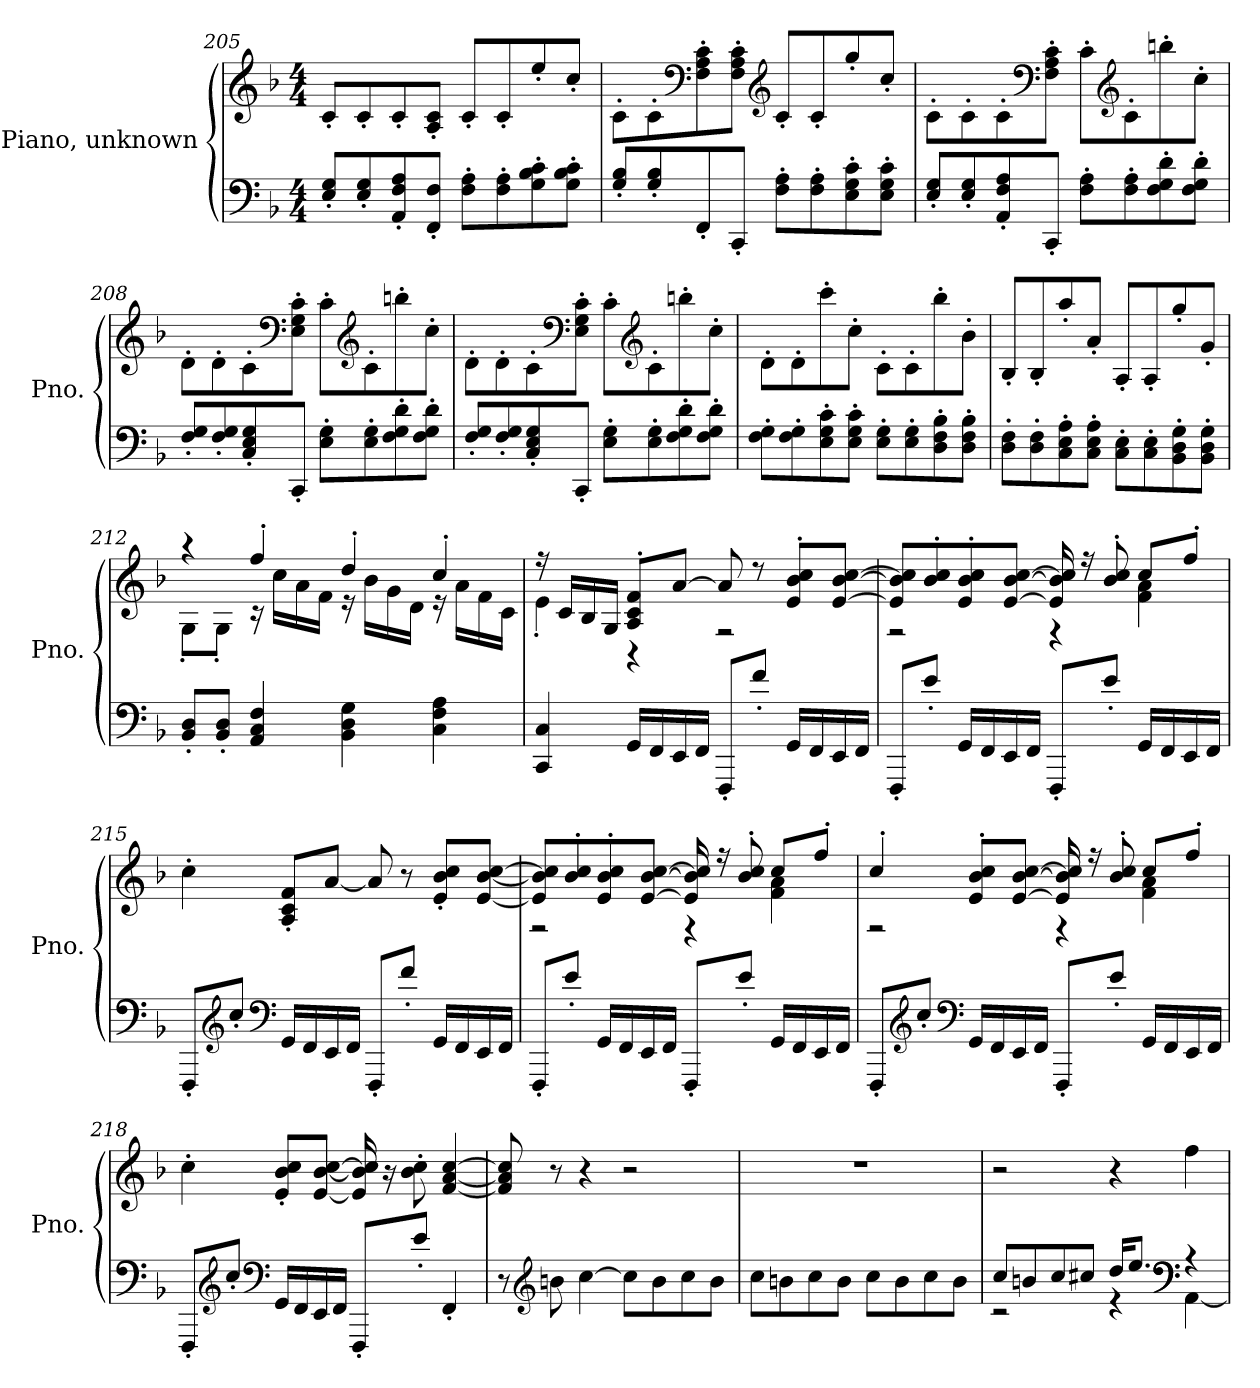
**kern	**kern
*part1	*part1
*staff2	*staff1
*I"Piano, unknown	*
*I'Pno.	*
*clefF4	*clefG2
*k[b-]	*k[b-]
*M4/4	*M4/4
=205	=205
8E/' 8G/'L	8c'/L
8E/' 8G/'	8c'/
8AA/' 8F/' 8A/'	8c'/
8FF/' 8F/'J	8A/' 8c/'J
8F\' 8A\'L	8c'/L
8F\' 8A\'	8c'/
8G\' 8B-\' 8c\'	8ee'/
8G\' 8B-\' 8c\'J	8cc'/J
=206	=206
8G/' 8B-/'L	8c'\L
8G/' 8B-/'	8c'\
*	*clefF4
8FF'/	8F\' 8A\' 8c\'
8CC'/J	8F\' 8A\' 8c\'J
*	*clefG2
8F\' 8A\'L	8c'/L
8F\' 8A\'	8c'/
8E\' 8G\' 8c\'	8gg'/
8E\' 8G\' 8c\'J	8cc'/J
!!LO:PB:g=z
=207	=207
8E/' 8G/'L	8c'\L
8E/' 8G/'	8c'\
8AA/' 8F/' 8A/'	8c'\
*	*clefF4
8CC'/J	8F\' 8A\' 8c\'J
8F\' 8A\'L	8c'\L
*	*clefG2
8F\' 8A\'	8c'\
8F\' 8G\' 8d\'	8bbn'\
8F\' 8G\' 8d\'J	8cc'\J
=208	=208
8F/' 8G/'L	8d'\L
8F/' 8G/'	8d'\
8C/' 8E/' 8G/'	8c'\
*	*clefF4
8CC'/J	8E\' 8G\' 8c\'J
8E\' 8G\'L	8c'\L
*	*clefG2
8E\' 8G\'	8c'\
8F\' 8G\' 8d\'	8bbn'\
8F\' 8G\' 8d\'J	8cc'\J
!!LO:LB:g=z
=209	=209
8F/' 8G/'L	8d'\L
8F/' 8G/'	8d'\
8C/' 8E/' 8G/'	8c'\
*	*clefF4
8CC'/J	8E\' 8G\' 8c\'J
8E\' 8G\'L	8c'\L
*	*clefG2
8E\' 8G\'	8c'\
8F\' 8G\' 8d\'	8bbn'\
8F\' 8G\' 8d\'J	8cc'\J
=210	=210
8F\' 8G\'L	8d'\L
8F\' 8G\'	8d'\
8E\' 8G\' 8c\'	8ccc'\
8E\' 8G\' 8c\'J	8cc'\J
8E\' 8G\'L	8c'\L
8E\' 8G\'	8c'\
8D\' 8F\' 8B-\'	8bb-'\
8D\' 8F\' 8B-\'J	8b-'\J
=211	=211
8D\' 8F\'L	8B-'/L
8D\' 8F\'	8B-'/
8C\' 8E\' 8A\'	8aa'/
8C\' 8E\' 8A\'J	8a'/J
8C\' 8E\'L	8A'/L
8C\' 8E\'	8A'/
8BB-\' 8D\' 8G\'	8gg'/
8BB-\' 8D\' 8G\'J	8g'/J
!!LO:LB:g=z
=212	=212
*	*^
8BB-/' 8D/'L	4r	8G'\L
8BB-/' 8D/'J	.	8G'\J
4AA/ 4C/ 4F/	4ff'/	16r
.	.	16cc\LL
.	.	16a\
.	.	16f\JJ
4BB-\ 4D\ 4G\	4dd'/	16r
.	.	16b-\LL
.	.	16g\
.	.	16d\JJ
4C\ 4F\ 4A\	4cc'/	16r
.	.	16a\LL
.	.	16f\
.	.	16c\JJ
=213	=213	=213
4CC/ 4C/	16r	4e'\
.	16c/LL	.
.	16B-/	.
.	16G/JJ	.
16GG/LL	8A/' 8c/' 8f/'L	4r
16FF/	.	.
16EE/	[8a/J	.
16FF/JJ	.	.
8FFF'/L	8a/]	2r
8f'/J	8r	.
16GG/LL	8e/' 8b-/' 8cc/'L	.
16FF/	.	.
16EE/	[8e/ [8b-/ [8cc/J	.
16FF/JJ	.	.
=214	=214	=214
8FFF'/L	8e/] 8b-/] 8cc/]L	2r
8e'/J	8b-/' 8cc/'	.
16GG/LL	8e/' 8b-/' 8cc/'	.
16FF/	.	.
16EE/	[8e/ [8b-/ [8cc/J	.
16FF/JJ	.	.
8FFF'/L	16e/] 16b-/] 16cc/]	4r
.	16r	.
8e'/J	8b-/' 8cc/'	.
16GG/LL	8cc/L	4f\ 4a\
16FF/	.	.
16EE/	8ff'/J	.
16FF/JJ	.	.
*	*v	*v
!!LO:LB:g=z
=215	=215
8FFF'/L	4cc'\
*clefG2	*
8cc'/J	.
*clefF4	*
16GG/LL	8A/' 8c/' 8f/'L
16FF/	.
16EE/	[8a/J
16FF/JJ	.
8FFF'/L	8a/]
8f'/J	8r
16GG/LL	8e/' 8b-/' 8cc/'L
16FF/	.
16EE/	[8e/ [8b-/ [8cc/J
16FF/JJ	.
=216	=216
*	*^
8FFF'/L	8e/] 8b-/] 8cc/]L	2r
8e'/J	8b-/' 8cc/'	.
16GG/LL	8e/' 8b-/' 8cc/'	.
16FF/	.	.
16EE/	[8e/ [8b-/ [8cc/J	.
16FF/JJ	.	.
8FFF'/L	16e/] 16b-/] 16cc/]	4r
.	16r	.
8e'/J	8b-/' 8cc/'	.
16GG/LL	8cc/L	4f\ 4a\
16FF/	.	.
16EE/	8ff'/J	.
16FF/JJ	.	.
!!LO:LB:g=z	!!
=217	=217	=217
8FFF'/L	4cc'/	2r
*clefG2	*	*
8cc'/J	.	.
*clefF4	*	*
16GG/LL	8e/' 8b-/' 8cc/'L	.
16FF/	.	.
16EE/	[8e/ [8b-/ [8cc/J	.
16FF/JJ	.	.
8FFF'/L	16e/] 16b-/] 16cc/]	4r
.	16r	.
8e'/J	8b-/' 8cc/'	.
16GG/LL	8cc/L	4f\ 4a\
16FF/	.	.
16EE/	8ff'/J	.
16FF/JJ	.	.
*	*v	*v
=218	=218
8FFF'/L	4cc'\
*clefG2	*
8cc'/J	.
*clefF4	*
16GG/LL	8e/' 8b-/' 8cc/'L
16FF/	.
16EE/	[8e/ [8b-/ [8cc/J
16FF/JJ	.
8FFF'/L	16e/] 16b-/] 16cc/]
.	16r
8e'/J	8b-\' 8cc\'
4FF'/	[4f/ [4a/ [4cc/
=219	=219
8r	8f/] 8a/] 8cc/]
*clefG2	*
8bn\	8r
[4cc\	4r
8cc\L]	2r
8b\	.
8cc\	.
8b\J	.
!!LO:LB:g=z
=220	=220
8cc\L	1r
8bn\	.
8cc\	.
8b\J	.
8cc\L	.
8b\	.
8cc\	.
8b\J	.
=221	=221
*^	*
8cc/L	2r	2r
8bn/	.	.
8cc/	.	.
8cc#X/J	.	.
16dd/KL	4r	4r
8.ee/J	.	.
*clefF4	*	*
4r	[4AA\	4ff\
*v	*v	*
=	=
*-	*-
